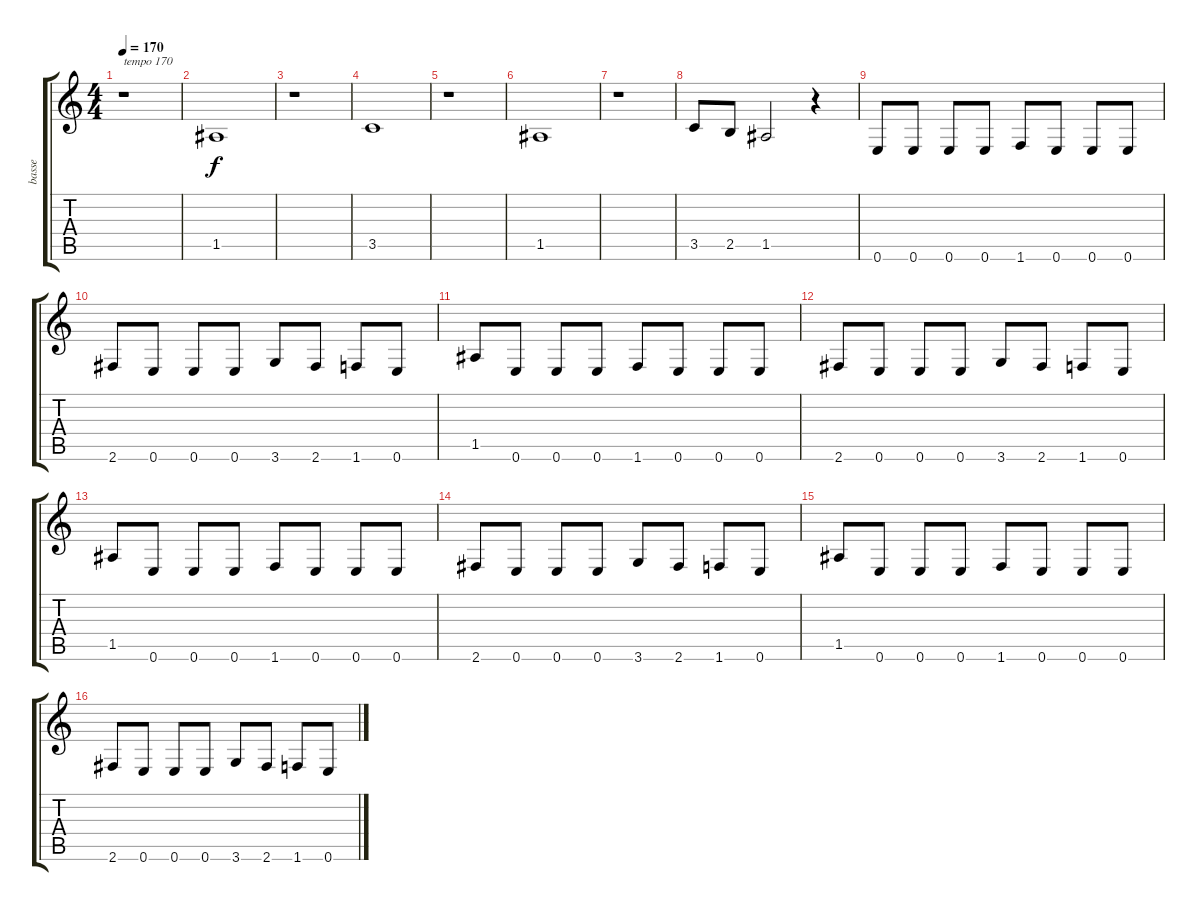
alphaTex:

\track ("basse" "basse") {instrument electricbassfinger}
\staff {score tabs}
\tuning (E4 B3 G3 D3 A2 E2) {hide}
\ts (4 4)
\tempo 170
\clef g2
\ks c
r.1{txt "tempo 170" dy f instrument electricbassfinger} |
1.5.1 |
r.1 |
3.5.1 |
r.1 |
1.5.1 |
r.1 |
3.5.8 2.5.8 1.5.2 r.4 |
0.6.8 0.6.8 0.6.8 0.6.8 1.6.8 0.6.8 0.6.8 0.6.8 |
2.6.8 0.6.8 0.6.8 0.6.8 3.6.8 2.6.8 1.6.8 0.6.8 |
1.5.8 0.6.8 0.6.8 0.6.8 1.6.8 0.6.8 0.6.8 0.6.8 |
2.6.8 0.6.8 0.6.8 0.6.8 3.6.8 2.6.8 1.6.8 0.6.8 |
1.5.8 0.6.8 0.6.8 0.6.8 1.6.8 0.6.8 0.6.8 0.6.8 |
2.6.8 0.6.8 0.6.8 0.6.8 3.6.8 2.6.8 1.6.8 0.6.8 |
1.5.8 0.6.8 0.6.8 0.6.8 1.6.8 0.6.8 0.6.8 0.6.8 |
2.6.8 0.6.8 0.6.8 0.6.8 3.6.8 2.6.8 1.6.8 0.6.8
